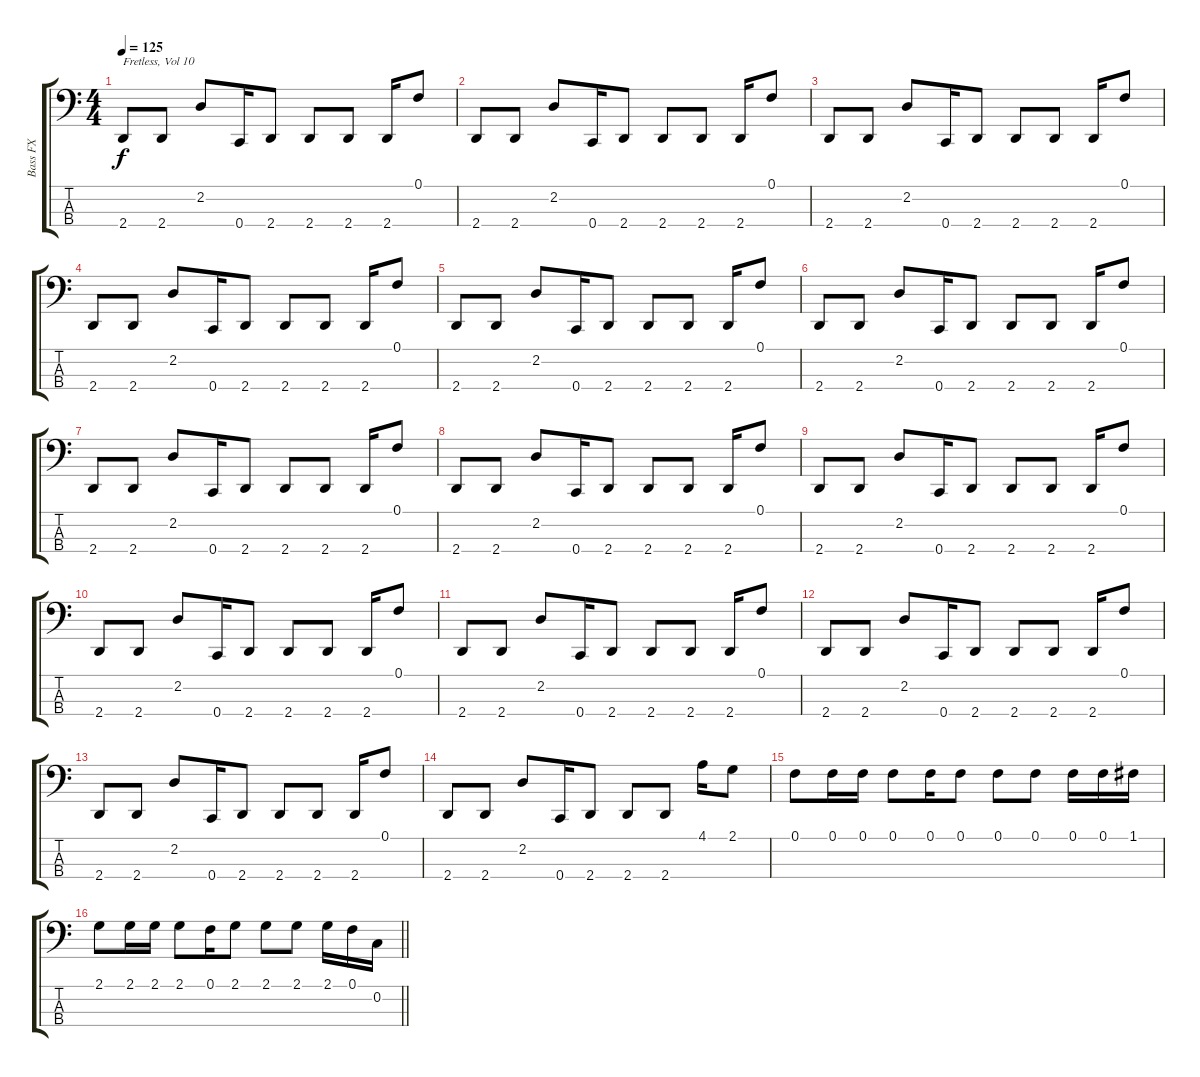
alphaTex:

\track ("Bass FX" "Bass FX") {instrument synthbass1}
\staff {score tabs}
\tuning (F2 C2 G1 C1) {hide}
\ts (4 4)
\tempo 125
\clef f4
\ks c
2.4.8{txt "Fretless, Vol 10" dy f volume 10 instrument fretlessbass} 2.4.8 2.2.8 0.4.16 2.4.8 2.4.8 2.4.8 2.4.16 0.1.8 |
2.4.8 2.4.8 2.2.8 0.4.16 2.4.8 2.4.8 2.4.8 2.4.16 0.1.8 |
2.4.8 2.4.8 2.2.8 0.4.16 2.4.8 2.4.8 2.4.8 2.4.16 0.1.8 |
2.4.8 2.4.8 2.2.8 0.4.16 2.4.8 2.4.8 2.4.8 2.4.16 0.1.8 |
2.4.8 2.4.8 2.2.8 0.4.16 2.4.8 2.4.8 2.4.8 2.4.16 0.1.8 |
2.4.8 2.4.8 2.2.8 0.4.16 2.4.8 2.4.8 2.4.8 2.4.16 0.1.8 |
2.4.8 2.4.8 2.2.8 0.4.16 2.4.8 2.4.8 2.4.8 2.4.16 0.1.8 |
2.4.8 2.4.8 2.2.8 0.4.16 2.4.8 2.4.8 2.4.8 2.4.16 0.1.8 |
2.4.8 2.4.8 2.2.8 0.4.16 2.4.8 2.4.8 2.4.8 2.4.16 0.1.8 |
2.4.8 2.4.8 2.2.8 0.4.16 2.4.8 2.4.8 2.4.8 2.4.16 0.1.8 |
2.4.8 2.4.8 2.2.8 0.4.16 2.4.8 2.4.8 2.4.8 2.4.16 0.1.8 |
2.4.8 2.4.8 2.2.8 0.4.16 2.4.8 2.4.8 2.4.8 2.4.16 0.1.8 |
2.4.8 2.4.8 2.2.8 0.4.16 2.4.8 2.4.8 2.4.8 2.4.16 0.1.8 |
2.4.8 2.4.8 2.2.8 0.4.16 2.4.8 2.4.8 2.4.8 4.1.16 2.1.8 |
0.1.8 0.1.16 0.1.16 0.1.8 0.1.16 0.1.8 0.1.8 0.1.8 0.1.16 0.1.16 1.1.16 |
\barLineRight lightlight
2.1.8 2.1.16 2.1.16 2.1.8 0.1.16 2.1.8 2.1.8 2.1.8 2.1.16 0.1.16 0.2.16
